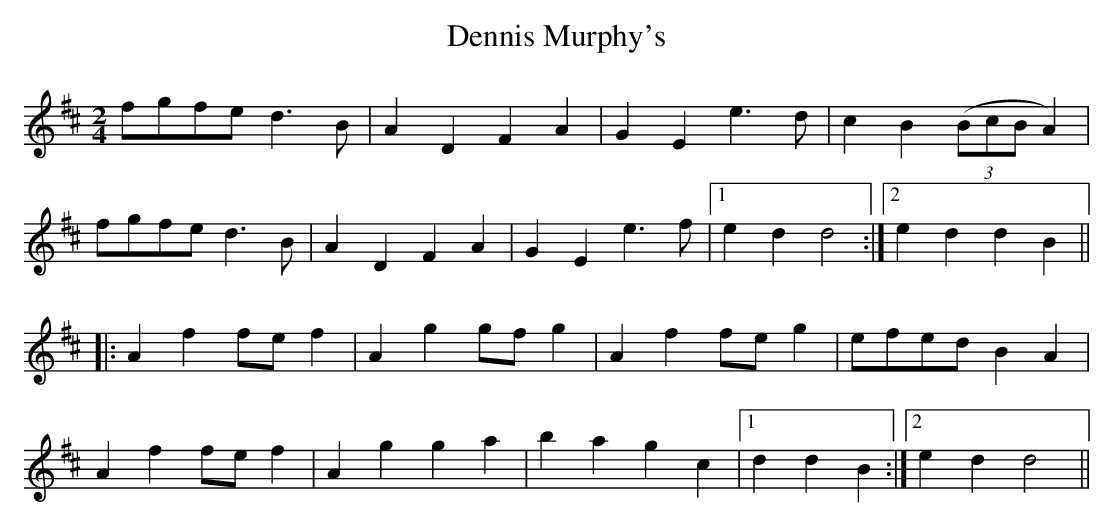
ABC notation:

X:1
T: Dennis Murphy's
M: 2/4
L: 1/8
K: Dmaj
fgfe d3B|A2D2F2A2|G2E2e3d|c2B2(3(BcBA2)|
fgfed3B|A2D2F2A2|G2E2e3f|1e2d2d4:|2 e2d2d2B2||
|:A2f2fef2|A2g2gfg2|A2f2feg2|efedB2A2|
A2f2fef2|A2g2g2a2|b2a2g2c2|1 d2d2B2:|2 e2d2d4||
